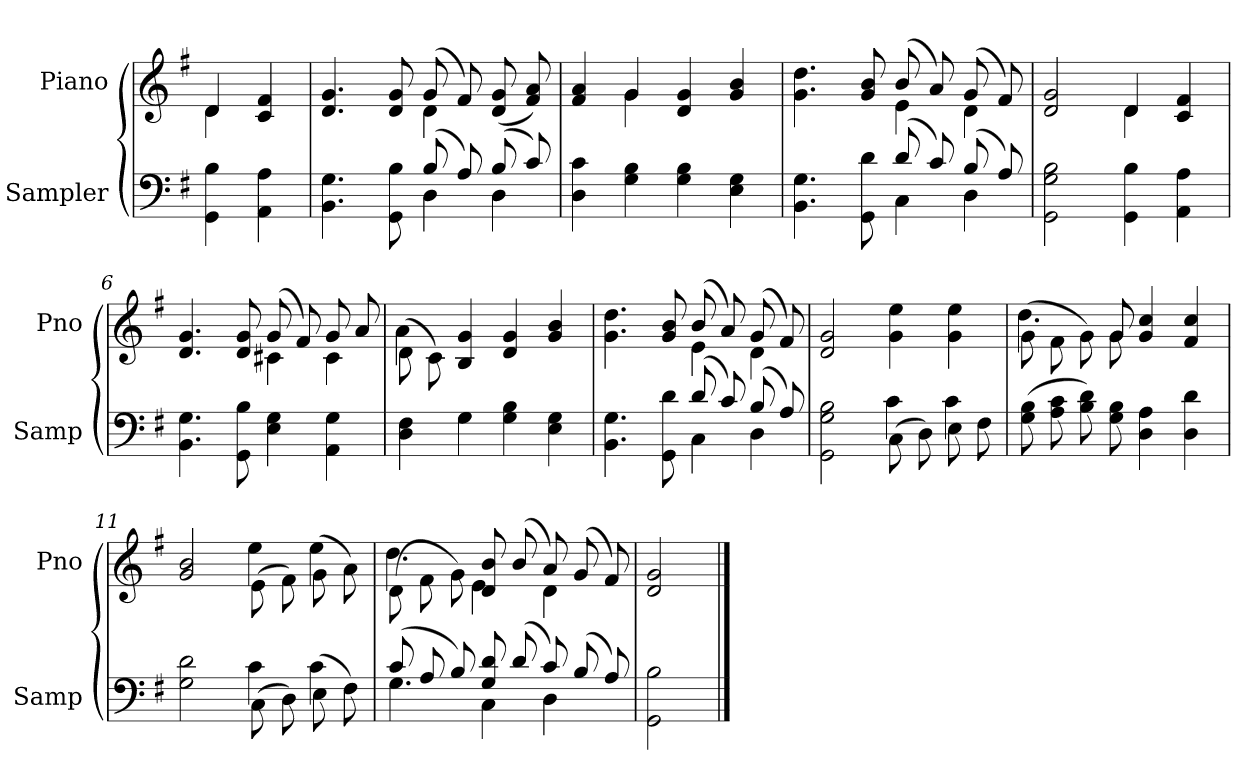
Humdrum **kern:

**kern	**kern
*part2	*part1
*staff2	*staff1
*I"Sampler	*I"Piano
*I'Samp	*I'Pno
*clefF4	*clefG2
*k[f#]	*k[f#]
*G:	*G:
=1	=1
*	*^
4GG 4B	4d/	4d
4AA 4A	4c 4f#	4ryy
=2	=2	=2
*^	*	*
4.BB 4.G	2ryy	4.d 4.g	2ryy
8GG 8B	.	8d 8g	.
(8B/	4D	(8g/	4d
8A/)	.	8f#/)	.
(8B/	4D	(8d/ 8g/	4ryy
8c/)	.	8f#/ 8a/)	.
*v	*v	*	*
=3	=3	=3
4D 4c	4f# 4a	4ryy
4G 4B	4g/	4g
4G 4B	4d 4g	2ryy
4E 4G	4g 4b	.
=4	=4	=4
*^	*	*
4.BB 4.G	2ryy	4.g 4.dd	2ryy
8GG 8d	.	8g 8b	.
(8d/	4C	(8b/	4e
8c/)	.	8a/)	.
(8B/	4D	(8g/	4d
8A/)	.	8f#/)	.
*v	*v	*	*
=5	=5	=5
2GG 2G 2B	2d 2g	2ryy
4GG 4B	4d/	4d
4AA 4A	4c 4f#	4ryy
=6	=6	=6
4.BB 4.G	4.d 4.g	2ryy
8GG 8B	8d 8g	.
4E 4G	(8g/	4c#X
.	8f#/)	.
4AA 4G	8g/	4c#
.	8a/	.
=7	=7	=7
*^	*	*
4D 4F#	4ryy	(8d\	4a
.	.	8c\)	.
4G\	4G	4B 4g	2.ryy
4G 4B	2ryy	4d 4g	.
4E 4G	.	4g 4b	.
=8	=8	=8	=8
4.BB 4.G	2ryy	4.g 4.dd	2ryy
8GG 8d	.	8g/ 8b/	.
(8d/	4C	(8b/	4e
8c/)	.	8a/)	.
(8B/	4D	(8g/	4d
8A/)	.	8f#/)	.
*	*	*v	*v
=9	=9	=9
2GG 2G 2B	2ryy	2d 2g
(8C\	4c	4g 4ee
8D\)	.	.
8E\	4c	4g 4ee
8F#\	.	.
*v	*v	*
=10	=10
*	*^
(8G\ 8B\	(8g\	4.dd
8A\ 8c\	8f#\	.
8B\ 8d\)	8g\)	.
8G 8B	8g/	8g
4D 4A	4g 4cc	2ryy
4D 4d	4f# 4cc	.
=11	=11	=11
*^	*	*
2G 2d	2ryy	2g 2b	2ryy
(8C\	4c	(8e\	4ee
8D\)	.	8f#\)	.
(8E\	4c	(8g\	4ee
8F#\)	.	8a\)	.
=12	=12	=12	=12
(8c/	4.G	(8d\	4.dd
8A/	.	8f#\	.
8B/)	.	8g\)	.
8G 8d	4C	8d 8b	4e
(8d/	.	(8b/	.
8c/)	4D	8a/)	4d
(8B/	.	(8g/	.
8A/)	8ryy	8f#/)	8ryy
*v	*v	*	*
*	*v	*v
=13	=13
2GG 2B	2d 2g
==	==
*-	*-
